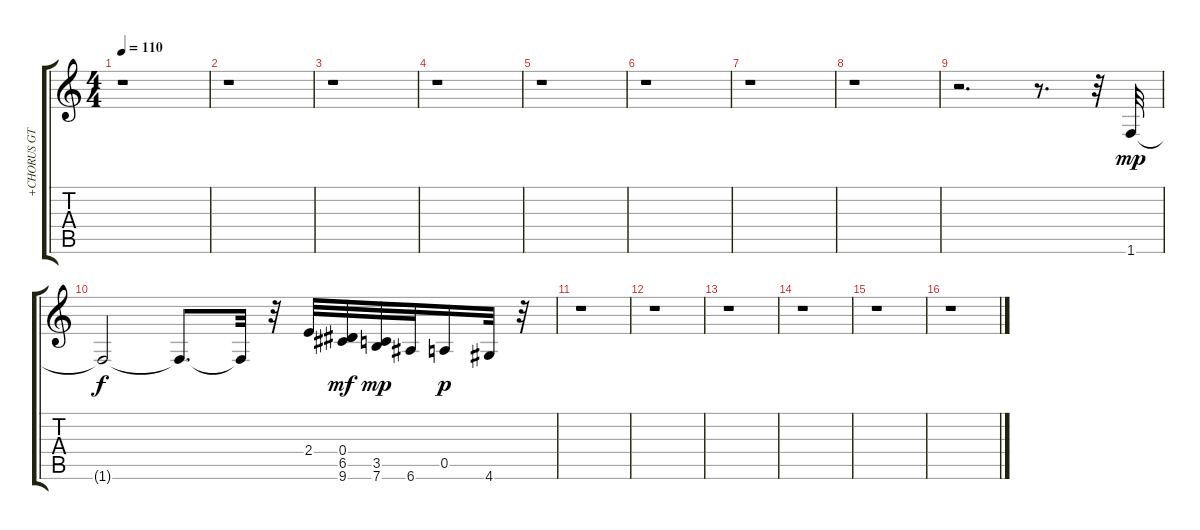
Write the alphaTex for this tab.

\track ("+CHORUS GT" "+CHORUS GT") {instrument electricguitarclean}
\staff {score tabs}
\tuning (E4 B3 G3 D3 A2 E2) {hide}
\ts (4 4)
\tempo 110
\clef g2
\ks c
r.1{dy f} |
r.1 |
r.1 |
r.1 |
r.1 |
r.1 |
r.1 |
r.1 |
r.2{d} r.8{d} r.32 1.6.32{dy mp instrument overdrivenguitar} |
1.6{t}.2{dy f} 1.6{t}.8{d} 1.6{t}.32 r.32 2.4.32 (0.4 6.5 9.6).32{dy mf} (3.5 7.6).32{dy mp} 6.6.32 0.5.16{dy p} 4.6.32 r.32 |
r.1 |
r.1 |
r.1 |
r.1 |
r.1 |
r.1
